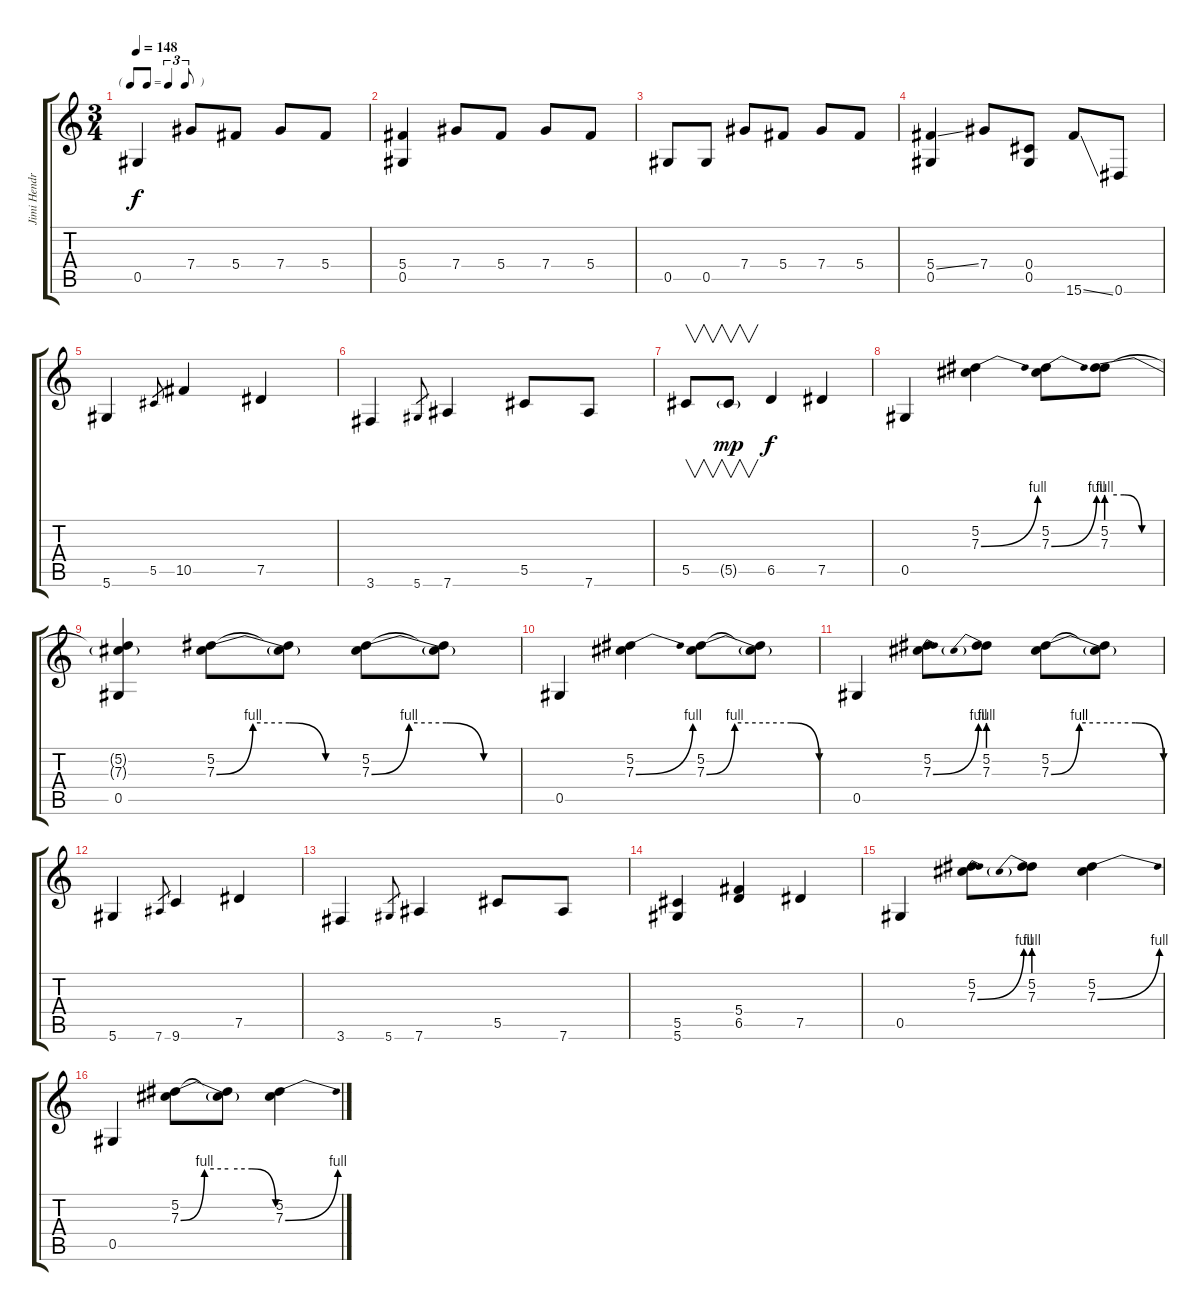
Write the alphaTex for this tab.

\track ("Jimi Hendrix" "Jimi Hendr") {instrument overdrivenguitar}
\staff {score tabs}
\tuning (Eb4 Bb3 Gb3 Db3 Ab2 Eb2) {hide}
\ts (3 4)
\tf triplet8th
\tempo 148
\clef g2
\ks c
0.5.4{dy f} 7.4.8 5.4.8 7.4.8 5.4.8 |
(5.4 0.5).4 7.4.8 5.4.8 7.4.8 5.4.8 |
0.5.8 0.5.8 7.4.8 5.4.8 7.4.8 5.4.8 |
(5.4{ss} 0.5).4 7.4.8 (0.4 0.5).8 15.6{ss}.8 0.6.8 |
5.6.4 5.5.8{gr} 10.5.4 7.5.4 |
3.6.4 5.6.8{gr} 7.6.4 5.5.8 7.6.8 |
5.5.8{v} 5.5{g}.8{v dy mp} 6.5.4{dy f} 7.5.4 |
0.5.4 (5.2 7.3{be (bend 0 0 60 4)}).4 (5.2 7.3{be (bend 0 0 60 4)}).8 (5.2 7.3{be (custom 0 4 20 4 40 0 60 0)}).8 |
(5.2{t} 7.3{t} 0.5).4 (5.2 7.3{be (custom 0 0 15 4 30 4 45 0 60 0)}).8 (5.2{t} 7.3{t}).8 (5.2 7.3{be (custom 0 0 15 4 30 4 45 0 60 0)}).8 (5.2{t} 7.3{t}).8 |
0.5.4 (5.2 7.3{be (bend 0 0 60 4)}).4 (5.2 7.3{be (custom 0 0 15 4 30 4 45 4 60 0)}).8 (5.2{t} 7.3{t}).8 |
0.5.4 (5.2 7.3{be (bend 0 0 60 4)}).8 (5.2 7.3{be (prebend 0 4 60 4)}).8 (5.2 7.3{be (custom 0 0 15 4 30 4 45 4 60 0)}).8 (5.2{t} 7.3{t}).8 |
5.6.4 7.6.8{gr} 9.6.4 7.5.4 |
3.6.4 5.6.8{gr} 7.6.4 5.5.8 7.6.8 |
(5.5 5.6).4 (5.4 6.5).4 7.5.4 |
0.5.4 (5.2 7.3{be (bend 0 0 60 4)}).8 (5.2 7.3{be (prebend 0 4 60 4)}).8 (5.2 7.3{be (bend 0 0 60 4)}).4 |
0.5.4 (5.2 7.3{be (custom 0 0 15 4 30 4 45 4 60 0)}).8 (5.2{t} 7.3{t}).8 (5.2 7.3{be (bend 0 0 60 4)}).4
